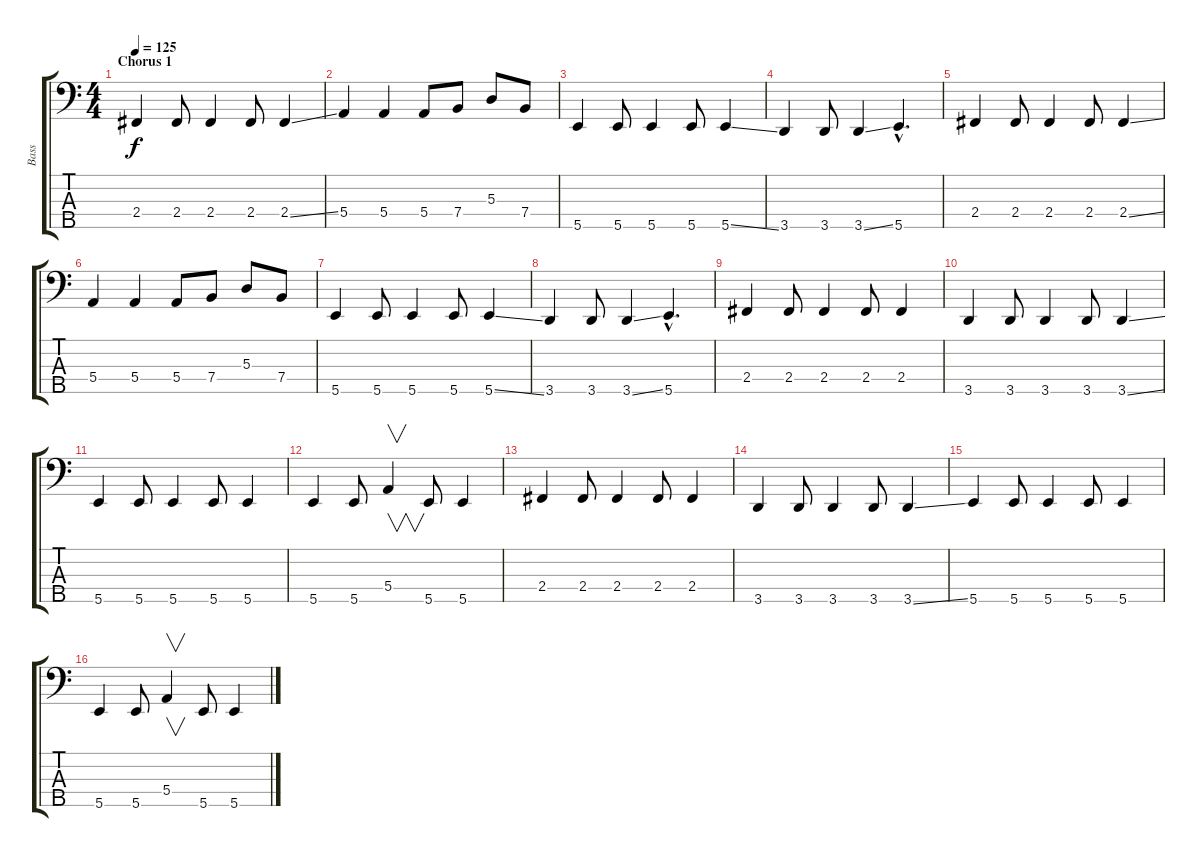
\track ("Bass" "Bass") {instrument electricbasspick}
\staff {score tabs}
\tuning (Gb2 D2 A1 E1 B0) {hide}
\ts (4 4)
\section ("" "Chorus 1")
\tempo 125
\clef f4
\ks c
2.4.4{dy f} 2.4.8 2.4.4 2.4.8 2.4{ss}.4 |
5.4.4 5.4.4 5.4.8 7.4.8 5.3.8 7.4.8 |
5.5.4 5.5.8 5.5.4 5.5.8 5.5{ss}.4 |
3.5.4 3.5.8 3.5{ss}.4 5.5{hac}.4{d} |
2.4.4 2.4.8 2.4.4 2.4.8 2.4{ss}.4 |
5.4.4 5.4.4 5.4.8 7.4.8 5.3.8 7.4.8 |
5.5.4 5.5.8 5.5.4 5.5.8 5.5{ss}.4 |
3.5.4 3.5.8 3.5{ss}.4 5.5{hac}.4{d} |
2.4.4 2.4.8 2.4.4 2.4.8 2.4.4 |
3.5.4 3.5.8 3.5.4 3.5.8 3.5{ss}.4 |
5.5.4 5.5.8 5.5.4 5.5.8 5.5.4 |
5.5.4 5.5.8 5.4.4{v} 5.5.8 5.5.4 |
2.4.4 2.4.8 2.4.4 2.4.8 2.4.4 |
3.5.4 3.5.8 3.5.4 3.5.8 3.5{ss}.4 |
5.5.4 5.5.8 5.5.4 5.5.8 5.5.4 |
5.5.4 5.5.8 5.4.4{v} 5.5.8 5.5.4
